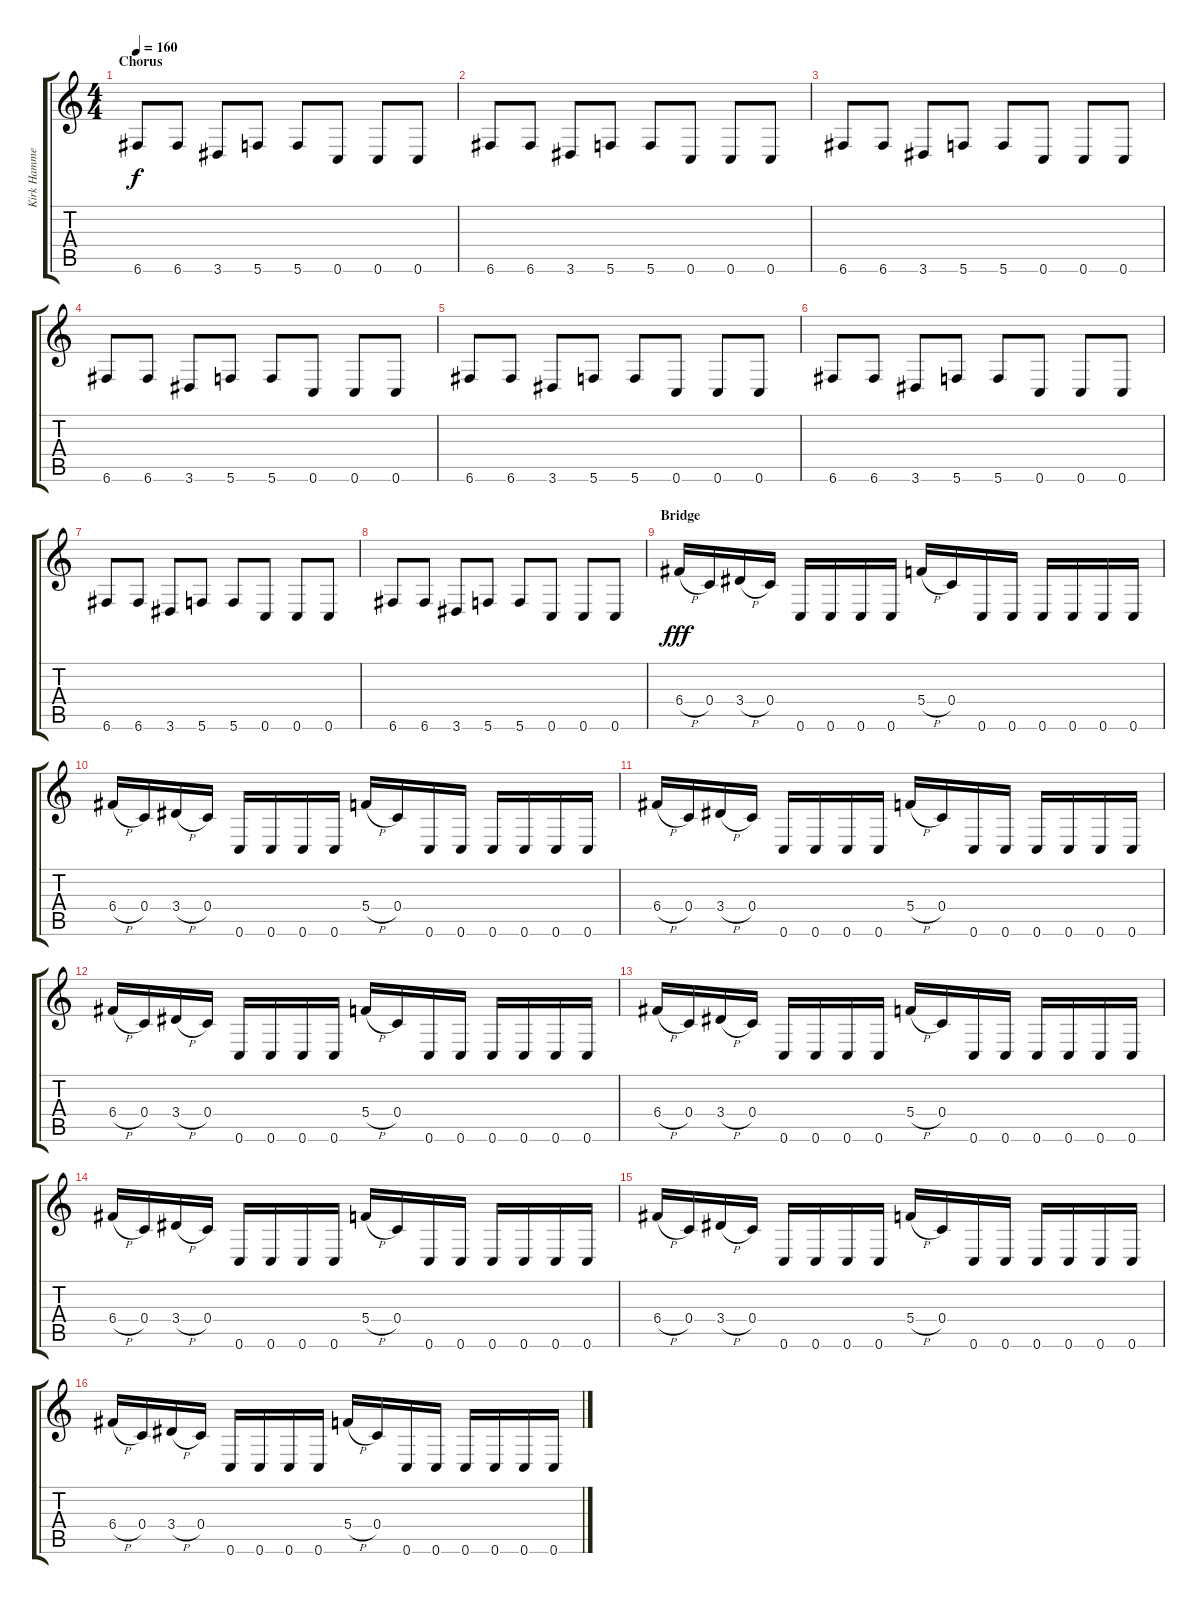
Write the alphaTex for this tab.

\track ("Kirk Hammet" "Kirk Hamme") {instrument overdrivenguitar}
\staff {score tabs}
\tuning (D4 A3 F3 C3 G2 C2) {hide}
\ts (4 4)
\section ("" "Chorus")
\tempo 160
\clef g2
\ks c
6.6.8{dy f volume 16 instrument overdrivenguitar} 6.6.8 3.6.8 5.6.8 5.6.8 0.6.8 0.6.8 0.6.8 |
6.6.8 6.6.8 3.6.8 5.6.8 5.6.8 0.6.8 0.6.8 0.6.8 |
6.6.8 6.6.8 3.6.8 5.6.8 5.6.8 0.6.8 0.6.8 0.6.8 |
6.6.8 6.6.8 3.6.8 5.6.8 5.6.8 0.6.8 0.6.8 0.6.8 |
6.6.8 6.6.8 3.6.8 5.6.8 5.6.8 0.6.8 0.6.8 0.6.8 |
6.6.8 6.6.8 3.6.8 5.6.8 5.6.8 0.6.8 0.6.8 0.6.8 |
6.6.8 6.6.8 3.6.8 5.6.8 5.6.8 0.6.8 0.6.8 0.6.8 |
6.6.8 6.6.8 3.6.8 5.6.8 5.6.8 0.6.8 0.6.8 0.6.8 |
\section ("" "Bridge")
6.4{h}.16{dy fff} 0.4.16 3.4{h}.16 0.4.16 0.6.16 0.6.16 0.6.16 0.6.16 5.4{h}.16 0.4.16 0.6.16 0.6.16 0.6.16 0.6.16 0.6.16 0.6.16 |
6.4{h}.16 0.4.16 3.4{h}.16 0.4.16 0.6.16 0.6.16 0.6.16 0.6.16 5.4{h}.16 0.4.16 0.6.16 0.6.16 0.6.16 0.6.16 0.6.16 0.6.16 |
6.4{h}.16 0.4.16 3.4{h}.16 0.4.16 0.6.16 0.6.16 0.6.16 0.6.16 5.4{h}.16 0.4.16 0.6.16 0.6.16 0.6.16 0.6.16 0.6.16 0.6.16 |
6.4{h}.16 0.4.16 3.4{h}.16 0.4.16 0.6.16 0.6.16 0.6.16 0.6.16 5.4{h}.16 0.4.16 0.6.16 0.6.16 0.6.16 0.6.16 0.6.16 0.6.16 |
6.4{h}.16 0.4.16 3.4{h}.16 0.4.16 0.6.16 0.6.16 0.6.16 0.6.16 5.4{h}.16 0.4.16 0.6.16 0.6.16 0.6.16 0.6.16 0.6.16 0.6.16 |
6.4{h}.16 0.4.16 3.4{h}.16 0.4.16 0.6.16 0.6.16 0.6.16 0.6.16 5.4{h}.16 0.4.16 0.6.16 0.6.16 0.6.16 0.6.16 0.6.16 0.6.16 |
6.4{h}.16 0.4.16 3.4{h}.16 0.4.16 0.6.16 0.6.16 0.6.16 0.6.16 5.4{h}.16 0.4.16 0.6.16 0.6.16 0.6.16 0.6.16 0.6.16 0.6.16 |
6.4{h}.16 0.4.16 3.4{h}.16 0.4.16 0.6.16 0.6.16 0.6.16 0.6.16 5.4{h}.16 0.4.16 0.6.16 0.6.16 0.6.16 0.6.16 0.6.16 0.6.16
